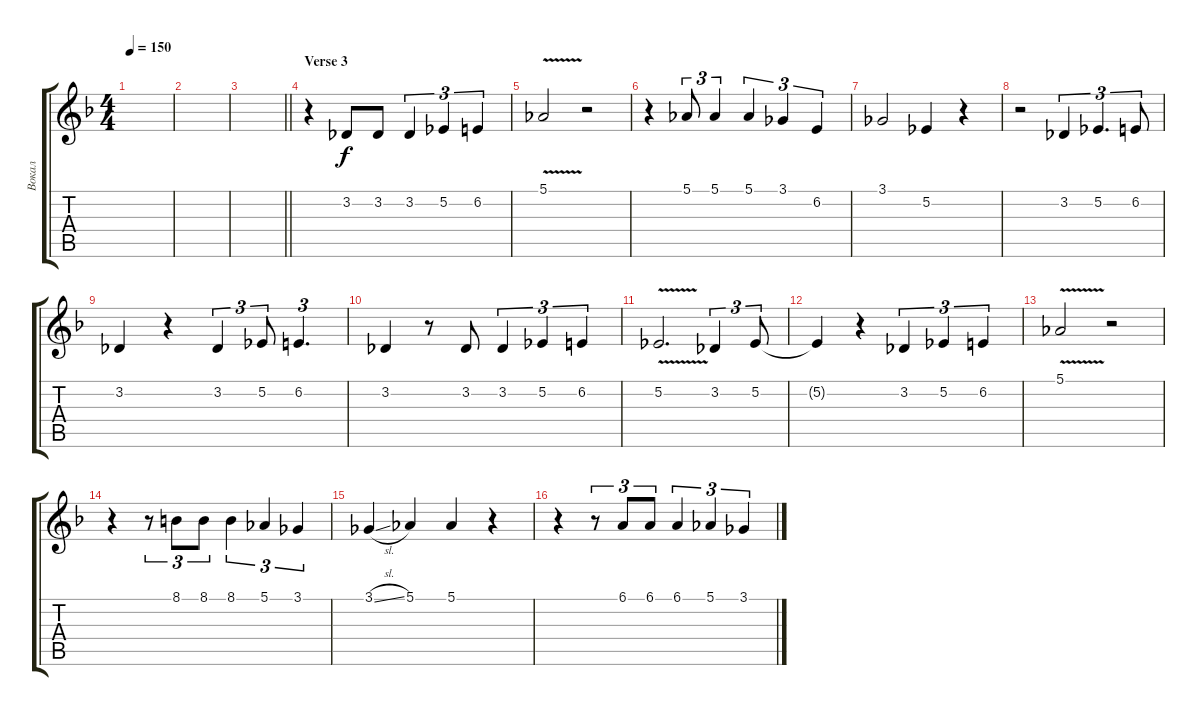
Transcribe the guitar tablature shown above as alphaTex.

\track ("Вокал" "Вокал") {instrument trumpet}
\staff {score tabs}
\tuning (Eb4 Bb3 Gb3 Db3 Ab2 Eb2) {hide}
\ts (4 4)
\tempo 150
\clef g2
\ks dminor
|
|
\barLineRight lightlight
|
\section ("" "Verse 3")
r.4 3.2.8 3.2.8 3.2.4{tu (3 2)} 5.2.4{tu (3 2)} 6.2.4{tu (3 2)} |
5.1{v}.2 r.2 |
r.4 5.1.8{tu (3 2)} 5.1.4{tu (3 2)} 5.1.4{tu (3 2)} 3.1.4{tu (3 2)} 6.2.4{tu (3 2)} |
3.1.2 5.2.4 r.4 |
r.2 3.2.4{tu (3 2)} 5.2.4{d tu (3 2)} 6.2.8{tu (3 2)} |
3.2.4 r.4 3.2.4{tu (3 2)} 5.2.8{tu (3 2)} 6.2.4{d tu (3 2)} |
3.2.4 r.8 3.2.8 3.2.4{tu (3 2)} 5.2.4{tu (3 2)} 6.2.4{tu (3 2)} |
5.2{v}.2{d} 3.2.4{tu (3 2)} 5.2.8{tu (3 2)} |
5.2{t}.4 r.4 3.2.4{tu (3 2)} 5.2.4{tu (3 2)} 6.2.4{tu (3 2)} |
5.1{v}.2 r.2 |
r.4 r.8{tu (3 2)} 8.1.8{tu (3 2)} 8.1.8{tu (3 2)} 8.1.4{tu (3 2)} 5.1.4{tu (3 2)} 3.1.4{tu (3 2)} |
3.1{sl}.4 5.1.4 5.1.4 r.4 |
r.4 r.8{tu (3 2)} 6.1.8{tu (3 2)} 6.1.8{tu (3 2)} 6.1.4{tu (3 2)} 5.1.4{tu (3 2)} 3.1.4{tu (3 2)}
